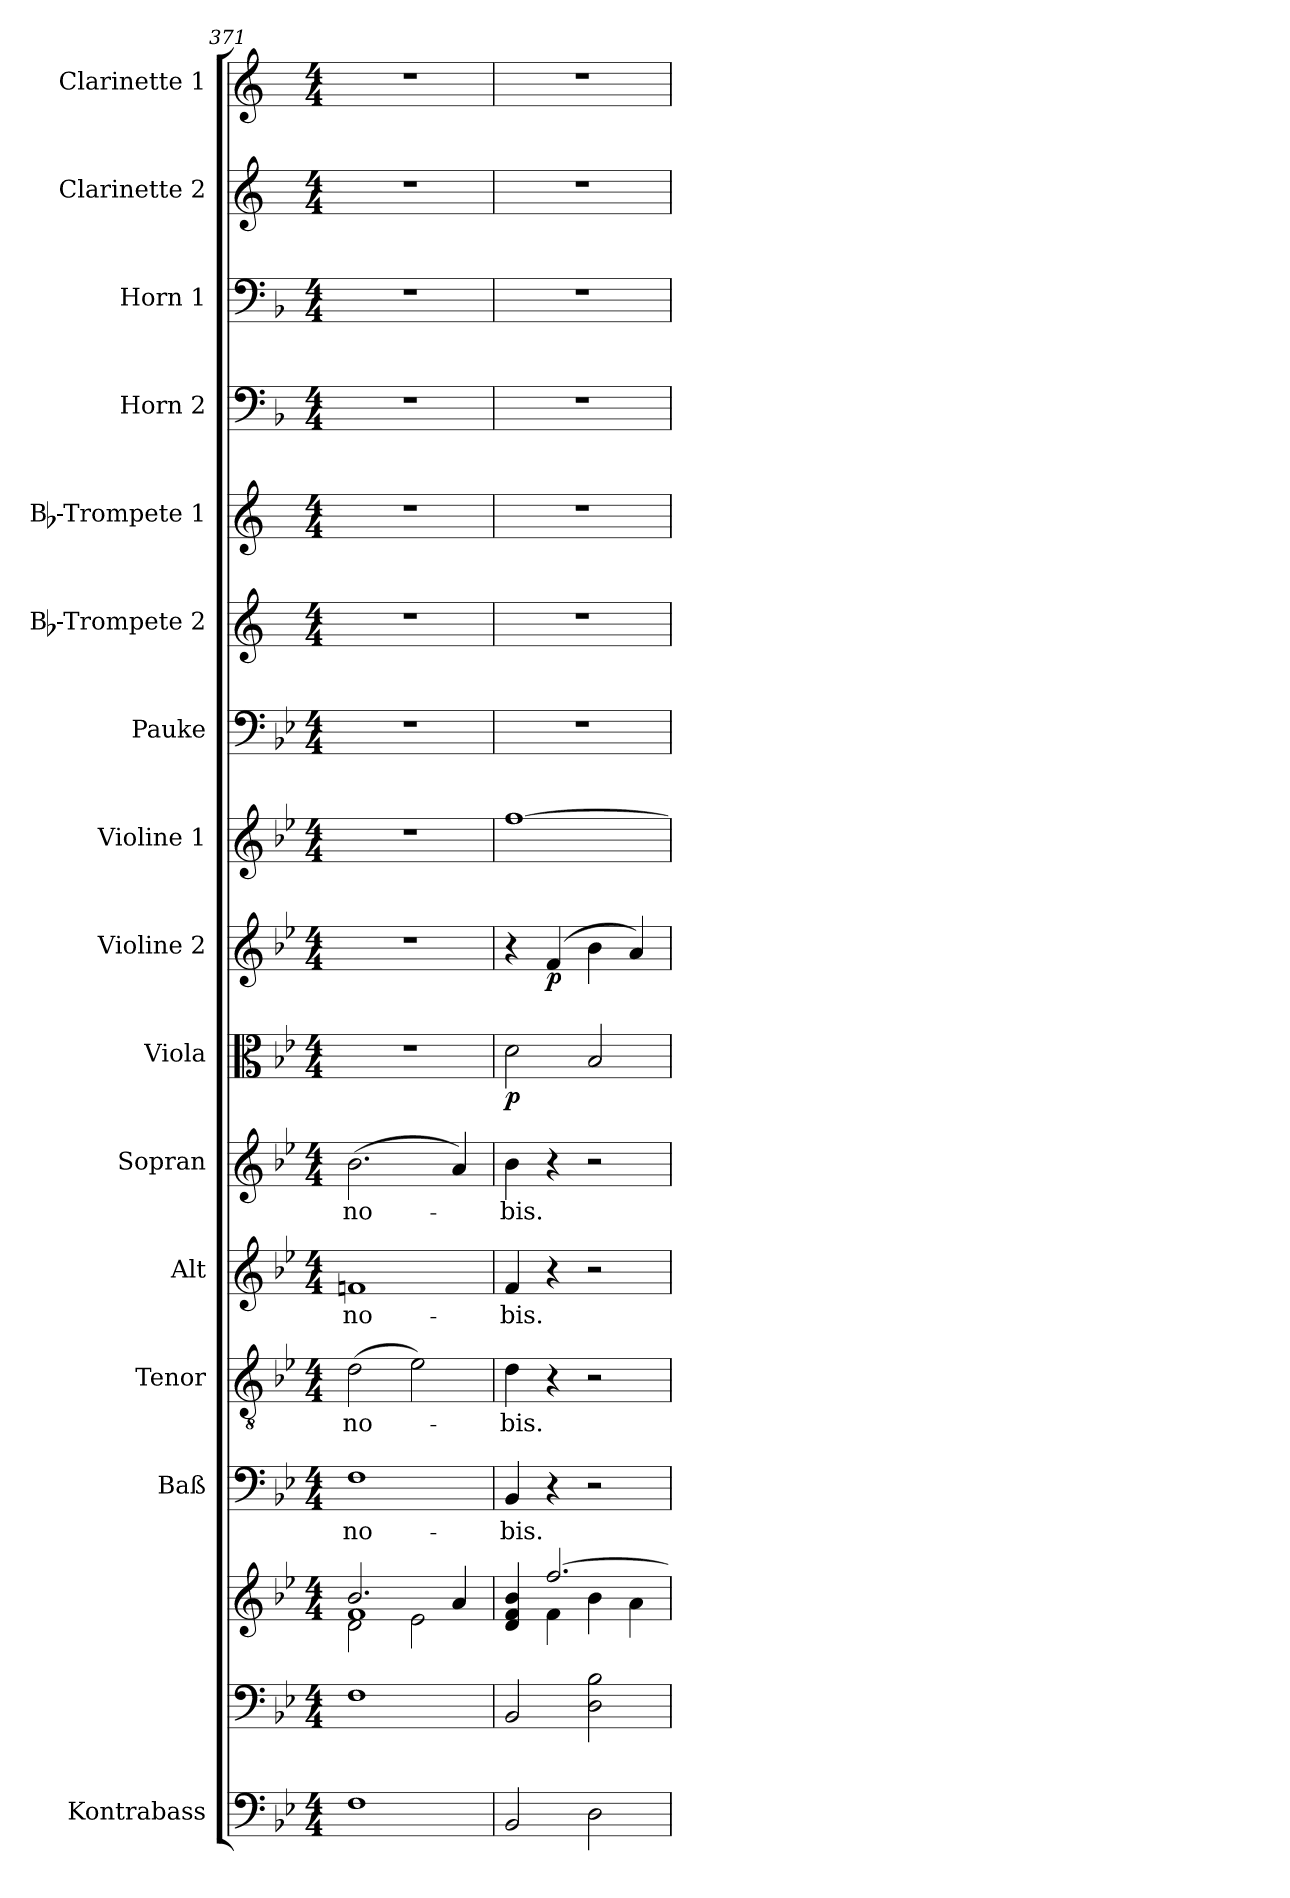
**kern	**kern	**kern	**kern	**text	**kern	**text	**kern	**text	**kern	**text	**kern	**dynam	**kern	**dynam	**kern	**kern	**kern	**kern	**kern	**kern	**kern	**kern
*part16	*part15	*part15	*part14	*part14	*part13	*part13	*part12	*part12	*part11	*part11	*part10	*part10	*part9	*part9	*part8	*part7	*part6	*part5	*part4	*part3	*part2	*part1
*staff17	*staff16	*staff15	*staff14	*staff14	*staff13	*staff13	*staff12	*staff12	*staff11	*staff11	*staff10	*staff10	*staff9	*staff9	*staff8	*staff7	*staff6	*staff5	*staff4	*staff3	*staff2	*staff1
*I"Kontrabass	*	*	*I"Baß	*	*I"Tenor	*	*I"Alt	*	*I"Sopran	*	*I"Viola	*	*I"Violine 2	*	*I"Violine 1	*I"Pauke	*I"Bb-Trompete 2	*I"Bb-Trompete 1	*I"Horn 2	*I"Horn 1	*I"Clarinette 2	*I"Clarinette 1
*I'Kb.	*	*	*I'Baß	*	*I'Ten	*	*I'Alt	*	*I'Sop	*	*I'Vla.	*	*I'Vln. 2	*	*I'Vln. 1	*I'Pk.	*I'Bb Trp. 2	*I'Bb Trp. 1	*I'Hrn. 2	*I'Hrn. 1	*I'Cl. 2	*I'Cl. 1
!!LO:PB:g=z
*clefF4	*clefF4	*clefG2	*clefF4	*	*clefGv2	*	*clefG2	*	*clefG2	*	*clefC3	*	*clefG2	*	*clefG2	*clefF4	*clefG2	*clefG2	*clefF4	*clefF4	*clefG2	*clefG2
*ITrd7c12	*	*	*	*	*	*	*	*	*	*	*	*	*	*	*	*	*ITrd1c2	*ITrd1c2	*ITrd4c7	*ITrd4c7	*ITrd1c2	*ITrd1c2
*k[b-e-]	*k[b-e-]	*k[b-e-]	*k[b-e-]	*	*k[b-e-]	*	*k[b-e-]	*	*k[b-e-]	*	*k[b-e-]	*	*k[b-e-]	*	*k[b-e-]	*k[b-e-]	*k[b-e-]	*k[b-e-]	*k[b-e-]	*k[b-e-]	*k[b-e-]	*k[b-e-]
*B-:	*B-:	*B-:	*B-:	*	*B-:	*	*B-:	*	*B-:	*	*B-:	*	*B-:	*	*B-:	*B-:	*B-:	*B-:	*B-:	*B-:	*B-:	*B-:
*M4/4	*M4/4	*M4/4	*M4/4	*	*M4/4	*	*M4/4	*	*M4/4	*	*M4/4	*	*M4/4	*	*M4/4	*M4/4	*M4/4	*M4/4	*M4/4	*M4/4	*M4/4	*M4/4
=371	=371	=371	=371	=371	=371	=371	=371	=371	=371	=371	=371	=371	=371	=371	=371	=371	=371	=371	=371	=371	=371	=371
*	*	*^	*	*	*	*	*	*	*	*	*	*	*	*	*	*	*	*	*	*	*	*
*	*	*	*^	*	*	*	*	*	*	*	*	*	*	*	*	*	*	*	*	*	*	*	*
!	!	!	!	!	!	!LO:LY:b	!	!LO:LY:b	!	!LO:LY:b	!	!LO:LY:b	!	!	!	!	!	!	!	!	!	!	!	!
1FF	1F	2.b-/	2d\	1f	1F	no-	(>2d\	no-	1fn	no-	(>2.b-\	no-	1r	.	1r	.	1r	1r	1r	1r	1r	1r	1r	1r
.	.	.	2e-\	.	.	.	2e-\)	.	.	.	.	.	.	.	.	.	.	.	.	.	.	.	.	.
.	.	4a/	.	.	.	.	.	.	.	.	4a/)	.	.	.	.	.	.	.	.	.	.	.	.	.
*	*	*	*v	*v	*	*	*	*	*	*	*	*	*	*	*	*	*	*	*	*	*	*	*	*
=372	=372	=372	=372	=372	=372	=372	=372	=372	=372	=372	=372	=372	=372	=372	=372	=372	=372	=372	=372	=372	=372	=372	=372
!	!	!	!	!	!LO:LY:b	!	!LO:LY:b	!	!LO:LY:b	!	!LO:LY:b	!	!LO:DY:b	!	!	!	!	!	!	!	!	!	!
2BBB-/	2BB-/	4d/ 4f/ 4b-/	4ryy	4BB-/	-bis.	4d\	-bis.	4f/	-bis.	4b-\	-bis.	2d\	p	4r	.	[1ff	1r	1r	1r	1r	1r	1r	1r
!	!	!	!	!	!	!	!	!	!	!	!	!	!	!	!LO:DY:b	!	!	!	!	!	!	!	!
.	.	[>2.ff/	4f\	4r	.	4r	.	4r	.	4r	.	.	.	(4f/	p	.	.	.	.	.	.	.	.
2DD\	2D\ 2B-\	.	4b-\	2r	.	2r	.	2r	.	2r	.	2B-/	.	4b-\	.	.	.	.	.	.	.	.	.
.	.	.	4a\	.	.	.	.	.	.	.	.	.	.	4a/)	.	.	.	.	.	.	.	.	.
*	*	*v	*v	*	*	*	*	*	*	*	*	*	*	*	*	*	*	*	*	*	*	*	*
=	=	=	=	=	=	=	=	=	=	=	=	=	=	=	=	=	=	=	=	=	=	=
*-	*-	*-	*-	*-	*-	*-	*-	*-	*-	*-	*-	*-	*-	*-	*-	*-	*-	*-	*-	*-	*-	*-
